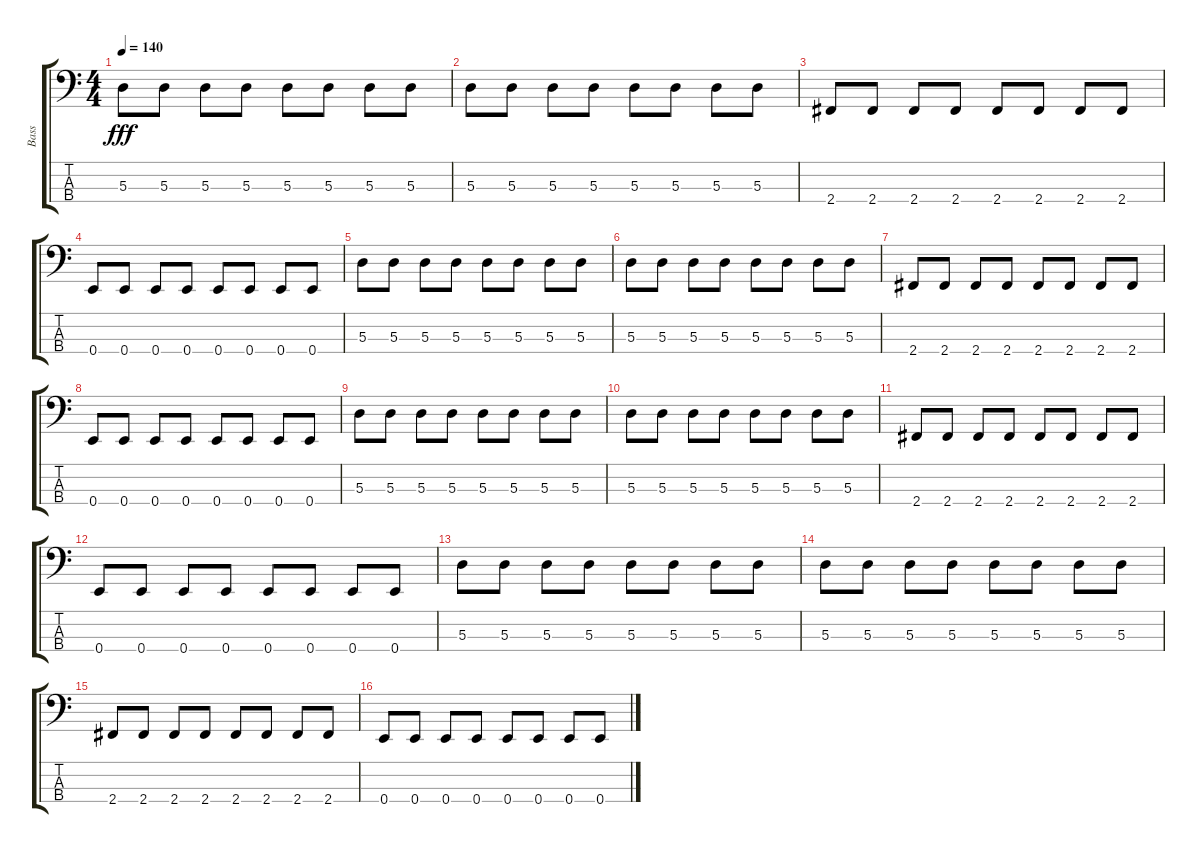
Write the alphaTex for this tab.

\track ("Bass" "Bass") {instrument acousticbass}
\staff {score tabs}
\tuning (G2 D2 A1 E1) {hide}
\ts (4 4)
\tempo 140
\clef f4
\ks c
5.3.8{dy fff} 5.3.8 5.3.8 5.3.8 5.3.8 5.3.8 5.3.8 5.3.8 |
5.3.8 5.3.8 5.3.8 5.3.8 5.3.8 5.3.8 5.3.8 5.3.8 |
2.4.8 2.4.8 2.4.8 2.4.8 2.4.8 2.4.8 2.4.8 2.4.8 |
0.4.8 0.4.8 0.4.8 0.4.8 0.4.8 0.4.8 0.4.8 0.4.8 |
5.3.8 5.3.8 5.3.8 5.3.8 5.3.8 5.3.8 5.3.8 5.3.8 |
5.3.8 5.3.8 5.3.8 5.3.8 5.3.8 5.3.8 5.3.8 5.3.8 |
2.4.8{instrument electricbasspick} 2.4.8 2.4.8 2.4.8 2.4.8 2.4.8 2.4.8 2.4.8 |
0.4.8 0.4.8 0.4.8 0.4.8 0.4.8 0.4.8 0.4.8 0.4.8 |
5.3.8 5.3.8 5.3.8 5.3.8 5.3.8 5.3.8 5.3.8 5.3.8 |
5.3.8 5.3.8 5.3.8 5.3.8 5.3.8 5.3.8 5.3.8 5.3.8 |
2.4.8 2.4.8 2.4.8 2.4.8 2.4.8 2.4.8 2.4.8 2.4.8 |
0.4.8 0.4.8 0.4.8 0.4.8 0.4.8 0.4.8 0.4.8 0.4.8 |
5.3.8 5.3.8 5.3.8 5.3.8 5.3.8 5.3.8 5.3.8 5.3.8 |
5.3.8 5.3.8 5.3.8 5.3.8 5.3.8 5.3.8 5.3.8 5.3.8 |
2.4.8 2.4.8 2.4.8 2.4.8 2.4.8 2.4.8 2.4.8 2.4.8 |
0.4.8 0.4.8 0.4.8 0.4.8 0.4.8 0.4.8 0.4.8 0.4.8
